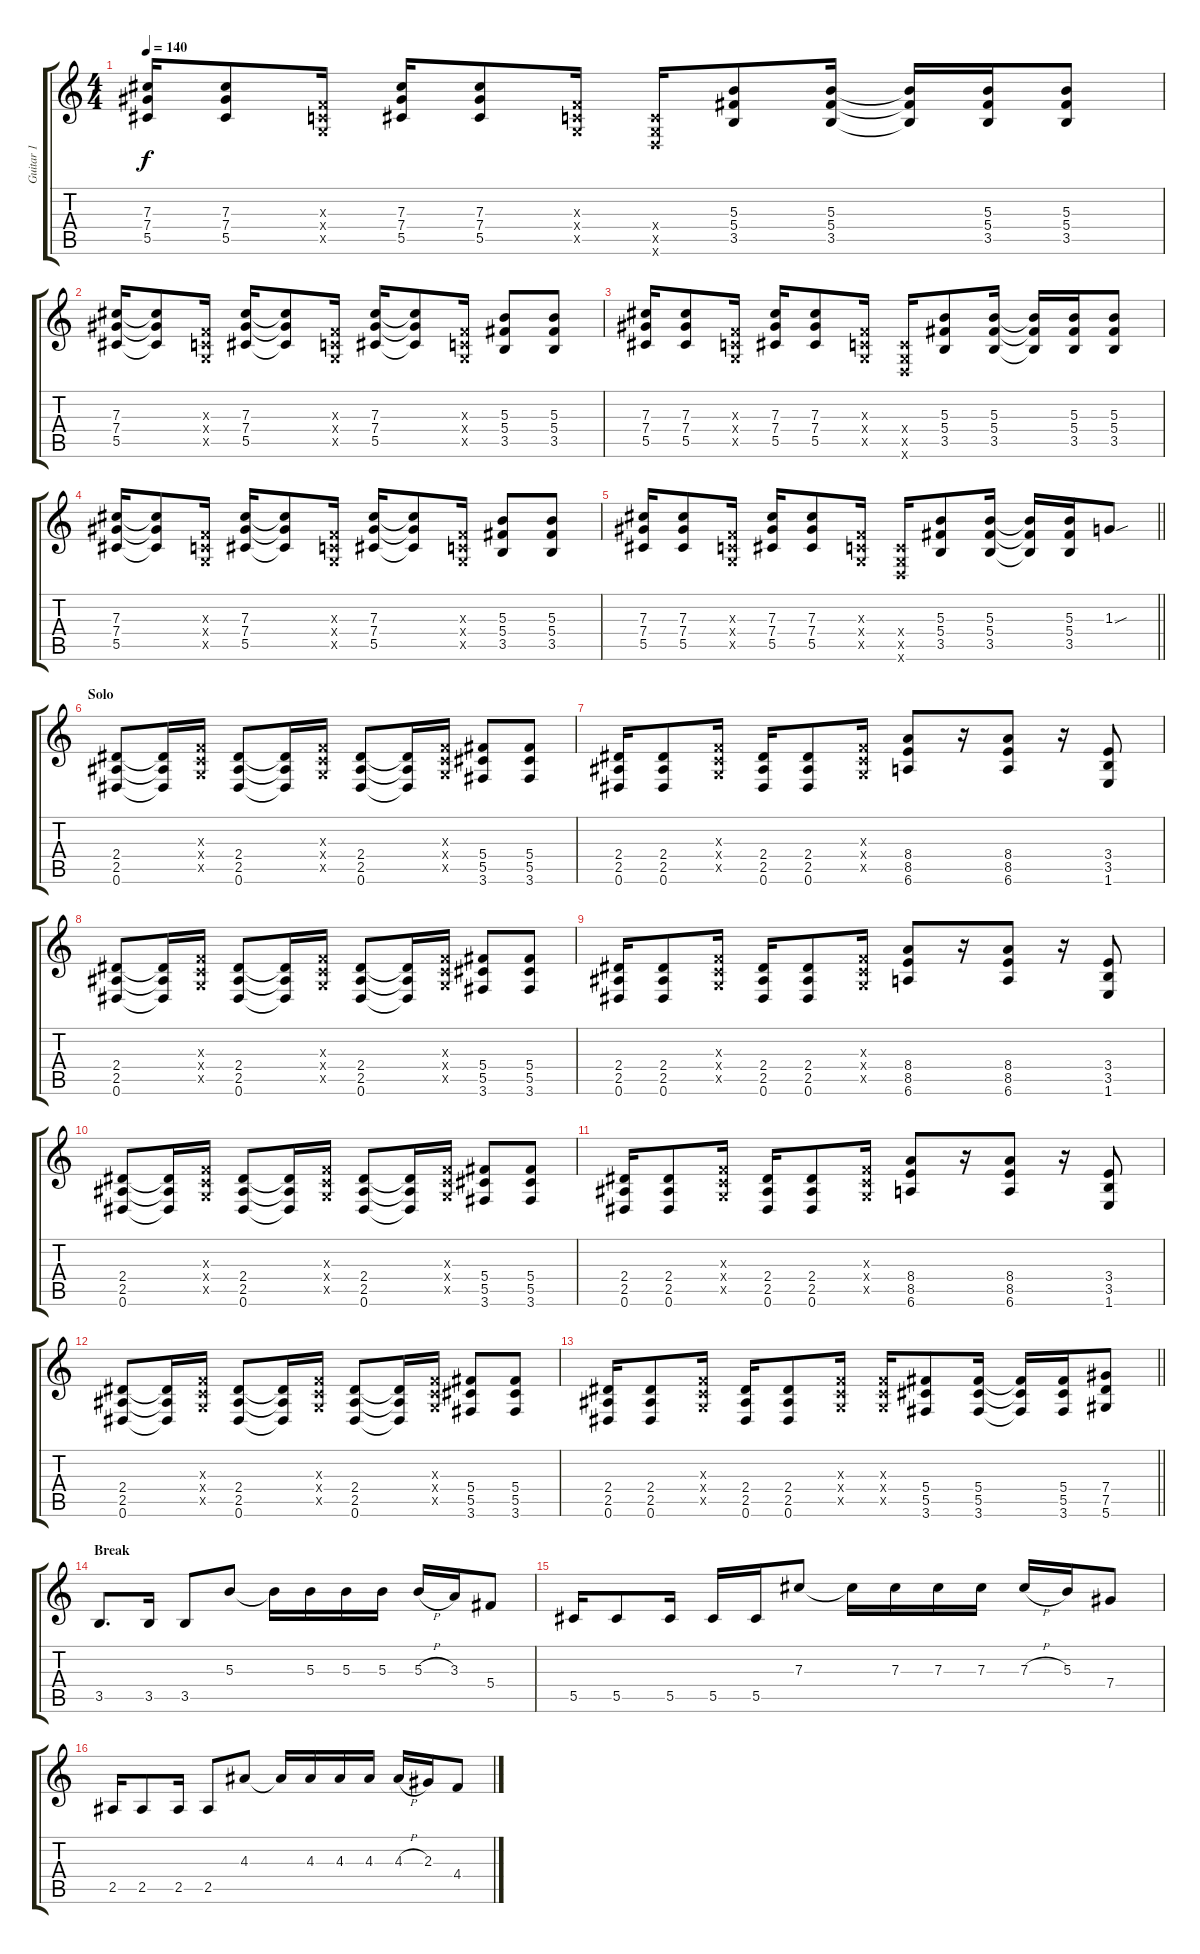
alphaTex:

\track ("Guitar 1" "Guitar 1") {instrument distortionguitar}
\staff {score tabs}
\tuning (Eb4 Bb3 Gb3 Db3 Ab2 Eb2) {hide}
\ts (4 4)
\tempo 140
\clef g2
\ks c
(7.3 7.4 5.5).16{dy f} (7.3 7.4 5.5).8 (-1.3{x} -1.4{x} -1.5{x}).16 (7.3 7.4 5.5).16 (7.3 7.4 5.5).8 (-1.3{x} -1.4{x} -1.5{x}).16 (-1.4{x} -1.5{x} -1.6{x}).16 (5.3 5.4 3.5).8 (5.3 5.4 3.5).16 (5.3{t} 5.4{t} 3.5{t}).16 (5.3 5.4 3.5).16 (5.3 5.4 3.5).8 |
(7.3 7.4 5.5).16 (7.3{t} 7.4{t} 5.5{t}).8 (-1.3{x} -1.4{x} -1.5{x}).16 (7.3 7.4 5.5).16 (7.3{t} 7.4{t} 5.5{t}).8 (-1.3{x} -1.4{x} -1.5{x}).16 (7.3 7.4 5.5).16 (7.3{t} 7.4{t} 5.5{t}).8 (-1.3{x} -1.4{x} -1.5{x}).16 (5.3 5.4 3.5).8 (5.3 5.4 3.5).8 |
(7.3 7.4 5.5).16 (7.3 7.4 5.5).8 (-1.3{x} -1.4{x} -1.5{x}).16 (7.3 7.4 5.5).16 (7.3 7.4 5.5).8 (-1.3{x} -1.4{x} -1.5{x}).16 (-1.4{x} -1.5{x} -1.6{x}).16 (5.3 5.4 3.5).8 (5.3 5.4 3.5).16 (5.3{t} 5.4{t} 3.5{t}).16 (5.3 5.4 3.5).16 (5.3 5.4 3.5).8 |
(7.3 7.4 5.5).16 (7.3{t} 7.4{t} 5.5{t}).8 (-1.3{x} -1.4{x} -1.5{x}).16 (7.3 7.4 5.5).16 (7.3{t} 7.4{t} 5.5{t}).8 (-1.3{x} -1.4{x} -1.5{x}).16 (7.3 7.4 5.5).16 (7.3{t} 7.4{t} 5.5{t}).8 (-1.3{x} -1.4{x} -1.5{x}).16 (5.3 5.4 3.5).8 (5.3 5.4 3.5).8 |
\barLineRight lightlight
(7.3 7.4 5.5).16 (7.3 7.4 5.5).8 (-1.3{x} -1.4{x} -1.5{x}).16 (7.3 7.4 5.5).16 (7.3 7.4 5.5).8 (-1.3{x} -1.4{x} -1.5{x}).16 (-1.4{x} -1.5{x} -1.6{x}).16 (5.3 5.4 3.5).8 (5.3 5.4 3.5).16 (5.3{t} 5.4{t} 3.5{t}).16 (5.3 5.4 3.5).16 1.3{sou}.8{volume 16} |
\section ("" "Solo")
(2.4 2.5 0.6).8 (2.4{t} 2.5{t} 0.6{t}).16 (-1.3{x} -1.4{x} -1.5{x}).16 (2.4 2.5 0.6).8 (2.4{t} 2.5{t} 0.6{t}).16 (-1.3{x} -1.4{x} -1.5{x}).16 (2.4 2.5 0.6).8 (2.4{t} 2.5{t} 0.6{t}).16 (-1.3{x} -1.4{x} -1.5{x}).16 (5.4 5.5 3.6).8 (5.4 5.5 3.6).8 |
(2.4 2.5 0.6).16 (2.4 2.5 0.6).8 (-1.3{x} -1.4{x} -1.5{x}).16 (2.4 2.5 0.6).16 (2.4 2.5 0.6).8 (-1.3{x} -1.4{x} -1.5{x}).16 (8.4 8.5 6.6).8 r.16 (8.4 8.5 6.6).8 r.16 (3.4 3.5 1.6).8 |
(2.4 2.5 0.6).8 (2.4{t} 2.5{t} 0.6{t}).16 (-1.3{x} -1.4{x} -1.5{x}).16 (2.4 2.5 0.6).8 (2.4{t} 2.5{t} 0.6{t}).16 (-1.3{x} -1.4{x} -1.5{x}).16 (2.4 2.5 0.6).8 (2.4{t} 2.5{t} 0.6{t}).16 (-1.3{x} -1.4{x} -1.5{x}).16 (5.4 5.5 3.6).8 (5.4 5.5 3.6).8 |
(2.4 2.5 0.6).16 (2.4 2.5 0.6).8 (-1.3{x} -1.4{x} -1.5{x}).16 (2.4 2.5 0.6).16 (2.4 2.5 0.6).8 (-1.3{x} -1.4{x} -1.5{x}).16 (8.4 8.5 6.6).8 r.16 (8.4 8.5 6.6).8 r.16 (3.4 3.5 1.6).8 |
(2.4 2.5 0.6).8 (2.4{t} 2.5{t} 0.6{t}).16 (-1.3{x} -1.4{x} -1.5{x}).16 (2.4 2.5 0.6).8 (2.4{t} 2.5{t} 0.6{t}).16 (-1.3{x} -1.4{x} -1.5{x}).16 (2.4 2.5 0.6).8 (2.4{t} 2.5{t} 0.6{t}).16 (-1.3{x} -1.4{x} -1.5{x}).16 (5.4 5.5 3.6).8 (5.4 5.5 3.6).8 |
(2.4 2.5 0.6).16 (2.4 2.5 0.6).8 (-1.3{x} -1.4{x} -1.5{x}).16 (2.4 2.5 0.6).16 (2.4 2.5 0.6).8 (-1.3{x} -1.4{x} -1.5{x}).16 (8.4 8.5 6.6).8 r.16 (8.4 8.5 6.6).8 r.16 (3.4 3.5 1.6).8 |
(2.4 2.5 0.6).8 (2.4{t} 2.5{t} 0.6{t}).16 (-1.3{x} -1.4{x} -1.5{x}).16 (2.4 2.5 0.6).8 (2.4{t} 2.5{t} 0.6{t}).16 (-1.3{x} -1.4{x} -1.5{x}).16 (2.4 2.5 0.6).8 (2.4{t} 2.5{t} 0.6{t}).16 (-1.3{x} -1.4{x} -1.5{x}).16 (5.4 5.5 3.6).8 (5.4 5.5 3.6).8 |
\barLineRight lightlight
(2.4 2.5 0.6).16 (2.4 2.5 0.6).8 (-1.3{x} -1.4{x} -1.5{x}).16 (2.4 2.5 0.6).16 (2.4 2.5 0.6).8 (-1.3{x} -1.4{x} -1.5{x}).16 (-1.3{x} -1.4{x} -1.5{x}).16 (5.4 5.5 3.6).8 (5.4 5.5 3.6).16 (5.4{t} 5.5{t} 3.6{t}).16 (5.4 5.5 3.6).16 (7.4 7.5 5.6).8 |
\section ("" "Break")
3.5.8{d} 3.5.16 3.5.8 5.3.8 5.3{t}.16 5.3.16 5.3.16 5.3.16 5.3{h}.16 3.3.16 5.4.8 |
5.5.16 5.5.8 5.5.16 5.5.16 5.5.16 7.3.8 7.3{t}.16 7.3.16 7.3.16 7.3.16 7.3{h}.16 5.3.16 7.4.8 |
2.5.16 2.5.8 2.5.16 2.5.8 4.3.8 4.3{t}.16 4.3.16 4.3.16 4.3.16 4.3{h}.16 2.3.16 4.4.8
